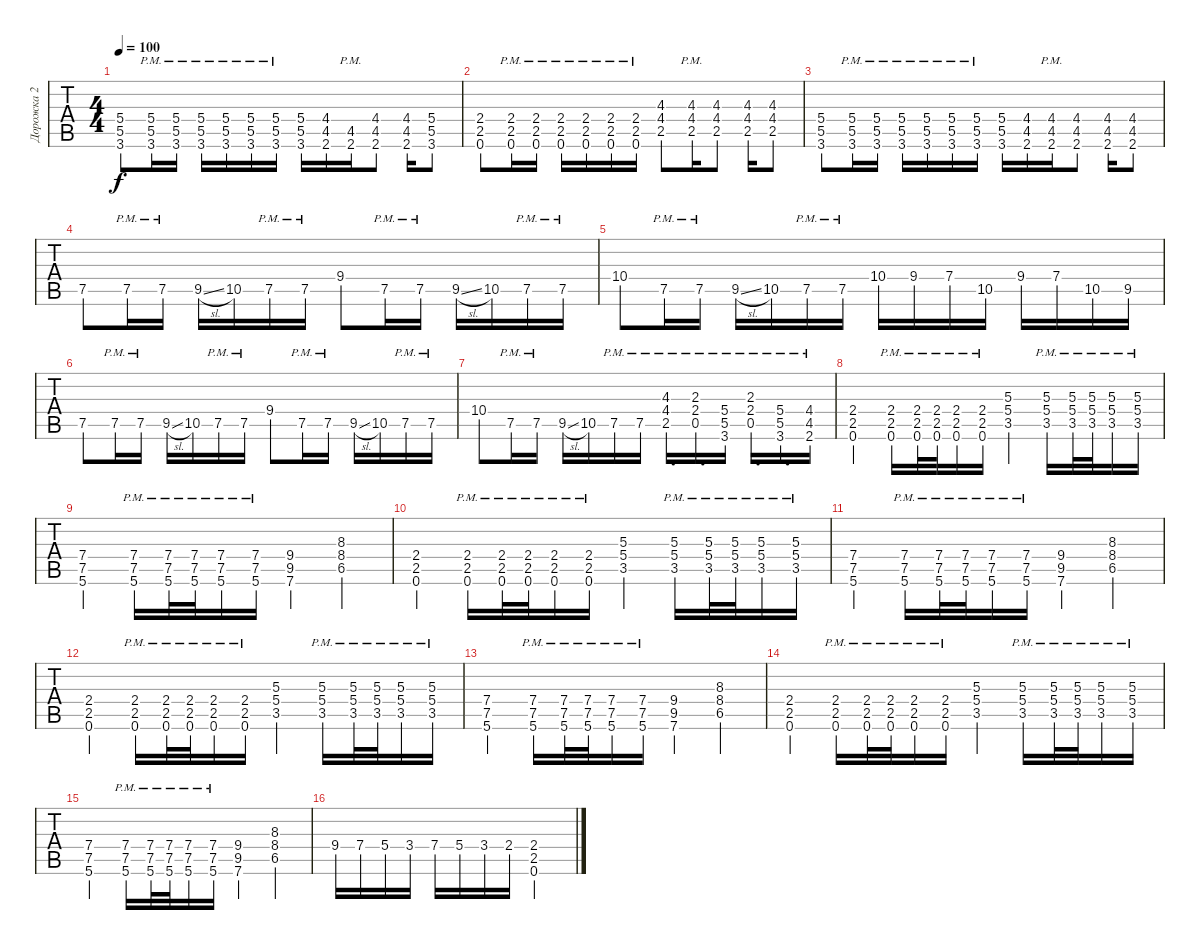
\track ("Дорожка 2" "Дорожка 2") {instrument overdrivenguitar}
\staff {tabs}
\tuning (E4 B3 G3 D3 A2 E2) {hide}
\ts (4 4)
\tempo 100
\clef g2
\ks c
(5.4 5.5 3.6).8{dy f} (5.4{pm} 5.5{pm} 3.6{pm}).16 (5.4{pm} 5.5{pm} 3.6{pm}).16 (5.4{pm} 5.5{pm} 3.6{pm}).16 (5.4{pm} 5.5{pm} 3.6{pm}).16 (5.4{pm} 5.5{pm} 3.6{pm}).16 (5.4{pm} 5.5{pm} 3.6{pm}).16 (5.4 5.5 3.6).16 (4.4 4.5 2.6).16 (4.5{pm st} 2.6{pm st}).16 (4.4 4.5 2.6).8 (4.4 4.5 2.6).16 (5.4 5.5 3.6).8 |
(2.4 2.5 0.6).8 (2.4{pm} 2.5{pm} 0.6{pm}).16 (2.4{pm} 2.5{pm} 0.6{pm}).16 (2.4{pm} 2.5{pm} 0.6{pm}).16 (2.4{pm} 2.5{pm} 0.6{pm}).16 (2.4{pm} 2.5{pm} 0.6{pm}).16 (2.4{pm} 2.5{pm} 0.6{pm}).16 (4.3 4.4 2.5).8 (4.3{pm} 4.4{pm} 2.5{pm}).16 (4.3 4.4 2.5).8 (4.3 4.4 2.5).16 (4.3 4.4 2.5).8 |
(5.4 5.5 3.6).8 (5.4{pm} 5.5{pm} 3.6{pm}).16 (5.4{pm} 5.5{pm} 3.6{pm}).16 (5.4{pm} 5.5{pm} 3.6{pm}).16 (5.4{pm} 5.5{pm} 3.6{pm}).16 (5.4{pm} 5.5{pm} 3.6{pm}).16 (5.4{pm} 5.5{pm} 3.6{pm}).16 (5.4 5.5 3.6).16 (4.4 4.5 2.6).16 (4.4{pm} 4.5{pm st} 2.6{pm st}).16 (4.4 4.5 2.6).8 (4.4 4.5 2.6).16 (4.4 4.5 2.6).8 |
7.5.8 7.5{pm}.16 7.5{pm}.16 9.5{sl}.16 10.5.16 7.5{pm}.16 7.5{pm}.16 9.4.8 7.5{pm}.16 7.5{pm}.16 9.5{sl}.16 10.5.16 7.5{pm}.16 7.5{pm}.16 |
10.4.8 7.5{pm}.16 7.5{pm}.16 9.5{sl}.16 10.5.16 7.5{pm}.16 7.5{pm}.16 10.4.16 9.4.16 7.4.16 10.5.16 9.4.16 7.4.16 10.5.16 9.5.16 |
7.5.8 7.5{pm}.16 7.5{pm}.16 9.5{sl}.16 10.5.16 7.5{pm}.16 7.5{pm}.16 9.4.8 7.5{pm}.16 7.5{pm}.16 9.5{sl}.16 10.5.16 7.5{pm}.16 7.5{pm}.16 |
10.4.8 7.5{pm}.16 7.5{pm}.16 9.5{sl}.16 10.5.16 7.5{pm}.16 7.5{pm}.16 (4.3{pm} 4.4{pm} 2.5{pm}).16{d} (2.3{pm} 2.4{pm} 0.5{pm}).16{d} (5.4{pm} 5.5{pm} 3.6{pm}).16 (2.3{pm} 2.4{pm} 0.5{pm}).16{d} (5.4{pm} 5.5{pm} 3.6{pm}).16{d} (4.4{pm} 4.5{pm} 2.6{pm}).16 |
(2.4 2.5 0.6).4 (2.4{pm} 2.5{pm} 0.6{pm}).16 (2.4{pm} 2.5{pm} 0.6{pm}).32 (2.4{pm} 2.5{pm} 0.6{pm}).32 (2.4{pm} 2.5{pm} 0.6{pm}).16 (2.4{pm} 2.5{pm} 0.6{pm}).16 (5.3 5.4 3.5).4 (5.3{pm} 5.4{pm} 3.5{pm}).16 (5.3{pm} 5.4{pm} 3.5{pm}).32 (5.3{pm} 5.4{pm} 3.5{pm}).32 (5.3{pm} 5.4{pm} 3.5{pm}).16 (5.3{pm} 5.4{pm} 3.5{pm}).16 |
(7.4 7.5 5.6).4 (7.4{pm} 7.5{pm} 5.6{pm}).16 (7.4{pm} 7.5{pm} 5.6{pm}).32 (7.4{pm} 7.5{pm} 5.6{pm}).32 (7.4{pm} 7.5{pm} 5.6{pm}).16 (7.4{pm} 7.5{pm} 5.6{pm}).16 (9.4 9.5 7.6).4 (8.3 8.4 6.5).4 |
(2.4 2.5 0.6).4 (2.4{pm} 2.5{pm} 0.6{pm}).16 (2.4{pm} 2.5{pm} 0.6{pm}).32 (2.4{pm} 2.5{pm} 0.6{pm}).32 (2.4{pm} 2.5{pm} 0.6{pm}).16 (2.4{pm} 2.5{pm} 0.6{pm}).16 (5.3 5.4 3.5).4 (5.3{pm} 5.4{pm} 3.5{pm}).16 (5.3{pm} 5.4{pm} 3.5{pm}).32 (5.3{pm} 5.4{pm} 3.5{pm}).32 (5.3{pm} 5.4{pm} 3.5{pm}).16 (5.3{pm} 5.4{pm} 3.5{pm}).16 |
(7.4 7.5 5.6).4 (7.4{pm} 7.5{pm} 5.6{pm}).16 (7.4{pm} 7.5{pm} 5.6{pm}).32 (7.4{pm} 7.5{pm} 5.6{pm}).32 (7.4{pm} 7.5{pm} 5.6{pm}).16 (7.4{pm} 7.5{pm} 5.6{pm}).16 (9.4 9.5 7.6).4 (8.3 8.4 6.5).4 |
(2.4 2.5 0.6).4 (2.4{pm} 2.5{pm} 0.6{pm}).16 (2.4{pm} 2.5{pm} 0.6{pm}).32 (2.4{pm} 2.5{pm} 0.6{pm}).32 (2.4{pm} 2.5{pm} 0.6{pm}).16 (2.4{pm} 2.5{pm} 0.6{pm}).16 (5.3 5.4 3.5).4 (5.3{pm} 5.4{pm} 3.5{pm}).16 (5.3{pm} 5.4{pm} 3.5{pm}).32 (5.3{pm} 5.4{pm} 3.5{pm}).32 (5.3{pm} 5.4{pm} 3.5{pm}).16 (5.3{pm} 5.4{pm} 3.5{pm}).16 |
(7.4 7.5 5.6).4 (7.4{pm} 7.5{pm} 5.6{pm}).16 (7.4{pm} 7.5{pm} 5.6{pm}).32 (7.4{pm} 7.5{pm} 5.6{pm}).32 (7.4{pm} 7.5{pm} 5.6{pm}).16 (7.4{pm} 7.5{pm} 5.6{pm}).16 (9.4 9.5 7.6).4 (8.3 8.4 6.5).4 |
(2.4 2.5 0.6).4 (2.4{pm} 2.5{pm} 0.6{pm}).16 (2.4{pm} 2.5{pm} 0.6{pm}).32 (2.4{pm} 2.5{pm} 0.6{pm}).32 (2.4{pm} 2.5{pm} 0.6{pm}).16 (2.4{pm} 2.5{pm} 0.6{pm}).16 (5.3 5.4 3.5).4 (5.3{pm} 5.4{pm} 3.5{pm}).16 (5.3{pm} 5.4{pm} 3.5{pm}).32 (5.3{pm} 5.4{pm} 3.5{pm}).32 (5.3{pm} 5.4{pm} 3.5{pm}).16 (5.3{pm} 5.4{pm} 3.5{pm}).16 |
(7.4 7.5 5.6).4 (7.4{pm} 7.5{pm} 5.6{pm}).16 (7.4{pm} 7.5{pm} 5.6{pm}).32 (7.4{pm} 7.5{pm} 5.6{pm}).32 (7.4{pm} 7.5{pm} 5.6{pm}).16 (7.4{pm} 7.5{pm} 5.6{pm}).16 (9.4 9.5 7.6).4 (8.3 8.4 6.5).4 |
9.4.16 7.4.16 5.4.16 3.4.16 7.4.16 5.4.16 3.4.16 2.4.16 (2.4 2.5 0.6).2
